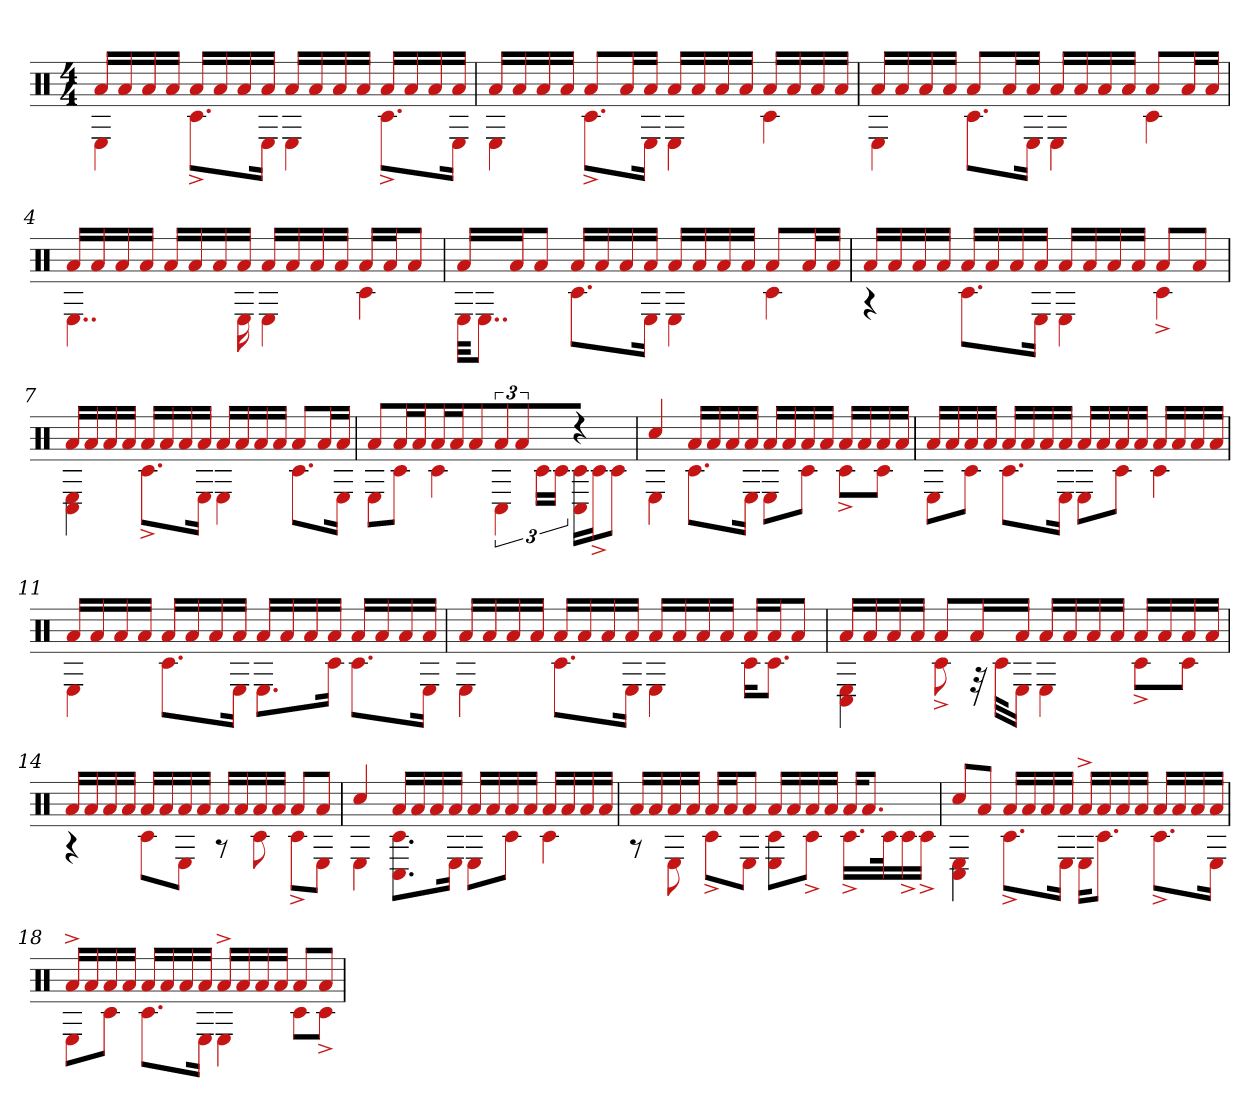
**kern
*part1
*staff1
*clefX
*k[]
*M4/4
=1
*^
16aLL	4E
16a	.
16a	.
16aJJ	.
16aLL	8.c#^L
16a	.
16a	.
16aJJ	16EJk
16aLL	4E
16a	.
16a	.
16aJJ	.
16aLL	8.c#^L
16a	.
16a	.
16aJJ	16EJk
=2	=2
16aLL	4E
16a	.
16a	.
16aJJ	.
8aL	8.c#^L
16aL	.
16aJJ	16EJk
16aLL	4E
16a	.
16a	.
16aJJ	.
16aLL	4c#
16a	.
16a	.
16aJJ	.
=3	=3
16aLL	4E
16a	.
16a	.
16aJJ	.
8aL	8.c#L
16aL	.
16aJJ	16EJk
16aLL	4E
16a	.
16a	.
16aJJ	.
8aL	4c#
16aL	.
16aJJ	.
=4	=4
16aLL	4..E
16a	.
16a	.
16aJJ	.
16aLL	.
16a	.
16a	.
16aJJ	16E
16aLL	4E
16a	.
16a	.
16aJJ	.
16aLL	4c#
16aJ	.
8aJ	.
=5	=5
16aLL	32EKKL
.	8..EJ
16aJ	.
8aJ	.
16aLL	8.c#L
16a	.
16a	.
16aJJ	16EJk
16aLL	4E
16a	.
16a	.
16aJJ	.
8aL	4c#
16aL	.
16aJJ	.
=6	=6
16aLL	4r
16a	.
16a	.
16aJJ	.
16aLL	8.c#L
16a	.
16a	.
16aJJ	16EJk
16aLL	4E
16a	.
16a	.
16aJJ	.
8aL	4c#^
8aJ	.
=7	=7
16aLL	4C# 4E
16a	.
16a	.
16aJJ	.
16aLL	8.c#^L
16a	.
16a	.
16aJJ	16EJk
16aLL	4E
16a	.
16a	.
16aJJ	.
8aL	8.c#L
16aL	.
16aJJ	16EJk
=8	=8
8aL	8EL
16aL	8c#J
16aJJ	.
16aLL	4c#
16aJ	.
8aJ	.
12aJ	6C#
6a	.
.	24c#LL
.	24c#JJ
4r	16c# 16C#LL
.	16c#^J
.	8c#J
=9	=9
4cc#	4E
16aLL	8.c#L
16a	.
16a	.
16aJJ	16EJk
16aLL	8EL
16a	.
16a	8c#J
16aJJ	.
16aLL	8c#^L
16a	.
16a	8c#J
16aJJ	.
=10	=10
16aLL	8EL
16a	.
16a	8c#J
16aJJ	.
16aLL	8.c#L
16a	.
16a	.
16aJJ	16EJk
16aLL	8EL
16a	.
16a	8c#J
16aJJ	.
16aLL	4c#
16a	.
16a	.
16aJJ	.
=11	=11
16aLL	4E
16a	.
16a	.
16aJJ	.
16aLL	8.c#L
16a	.
16a	.
16aJJ	16EJk
16aLL	8.EL
16a	.
16a	.
16aJJ	16c#Jk
16aLL	8.c#L
16a	.
16a	.
16aJJ	16EJk
=12	=12
16aLL	4E
16a	.
16a	.
16aJJ	.
16aLL	8.c#L
16a	.
16a	.
16aJJ	16EJk
16aLL	4E
16a	.
16a	.
16aJJ	.
16aLL	16c#KL
16aJ	8.c#J
8aJ	.
=13	=13
16aLL	4C# 4E
16a	.
16a	.
16aJJ	.
8aL	8c#^
16aL	32r
.	32c#KLL
16aJJ	16EJJ
16aLL	4E
16a	.
16a	.
16aJJ	.
16aLL	8c#^L
16a	.
16a	8c#J
16aJJ	.
=14	=14
16aLL	4r
16a	.
16a	.
16aJJ	.
16aLL	8c#L
16a	.
16a	8EJ
16aJJ	.
16aLL	8r
16a	.
16a	8c#
16aJJ	.
8aL	8c#^L
8aJ	8EJ
=15	=15
4cc#	4E
16aLL	8.C# 8.c#L
16a	.
16a	.
16aJJ	16EJk
16aLL	8EL
16a	.
16a	8c#J
16aJJ	.
16aLL	4c#
16a	.
16a	.
16aJJ	.
=16	=16
16aLL	8r
16a	.
16a	8E
16aJJ	.
16aLL	8c#^L
16aJ	.
8aJ	8EJ
16aLL	8E 8c#L
16a	.
16a	8c#^J
16aJJ	.
16aKL	16.c#^LL
8.aJ	.
.	32c#k
.	16c#^
.	16c#^JJ
=17	=17
8cc#L	4C# 4E
8aJ	.
16aLL	8.c#^L
16a	.
16a	.
16aJJ	16EJk
16a^LL	16EKL
16a	8.c#J
16a	.
16aJJ	.
16aLL	8.c#^L
16a	.
16a	.
16aJJ	16EJk
=18	=18
16a^LL	8EL
16a	.
16a	8c#J
16aJJ	.
16aLL	8.c#L
16a	.
16a	.
16aJJ	16EJk
16a^LL	4E
16a	.
16a	.
16aJJ	.
8aL	8c#L
8aJ	8c#^J
*v	*v
=
*-
